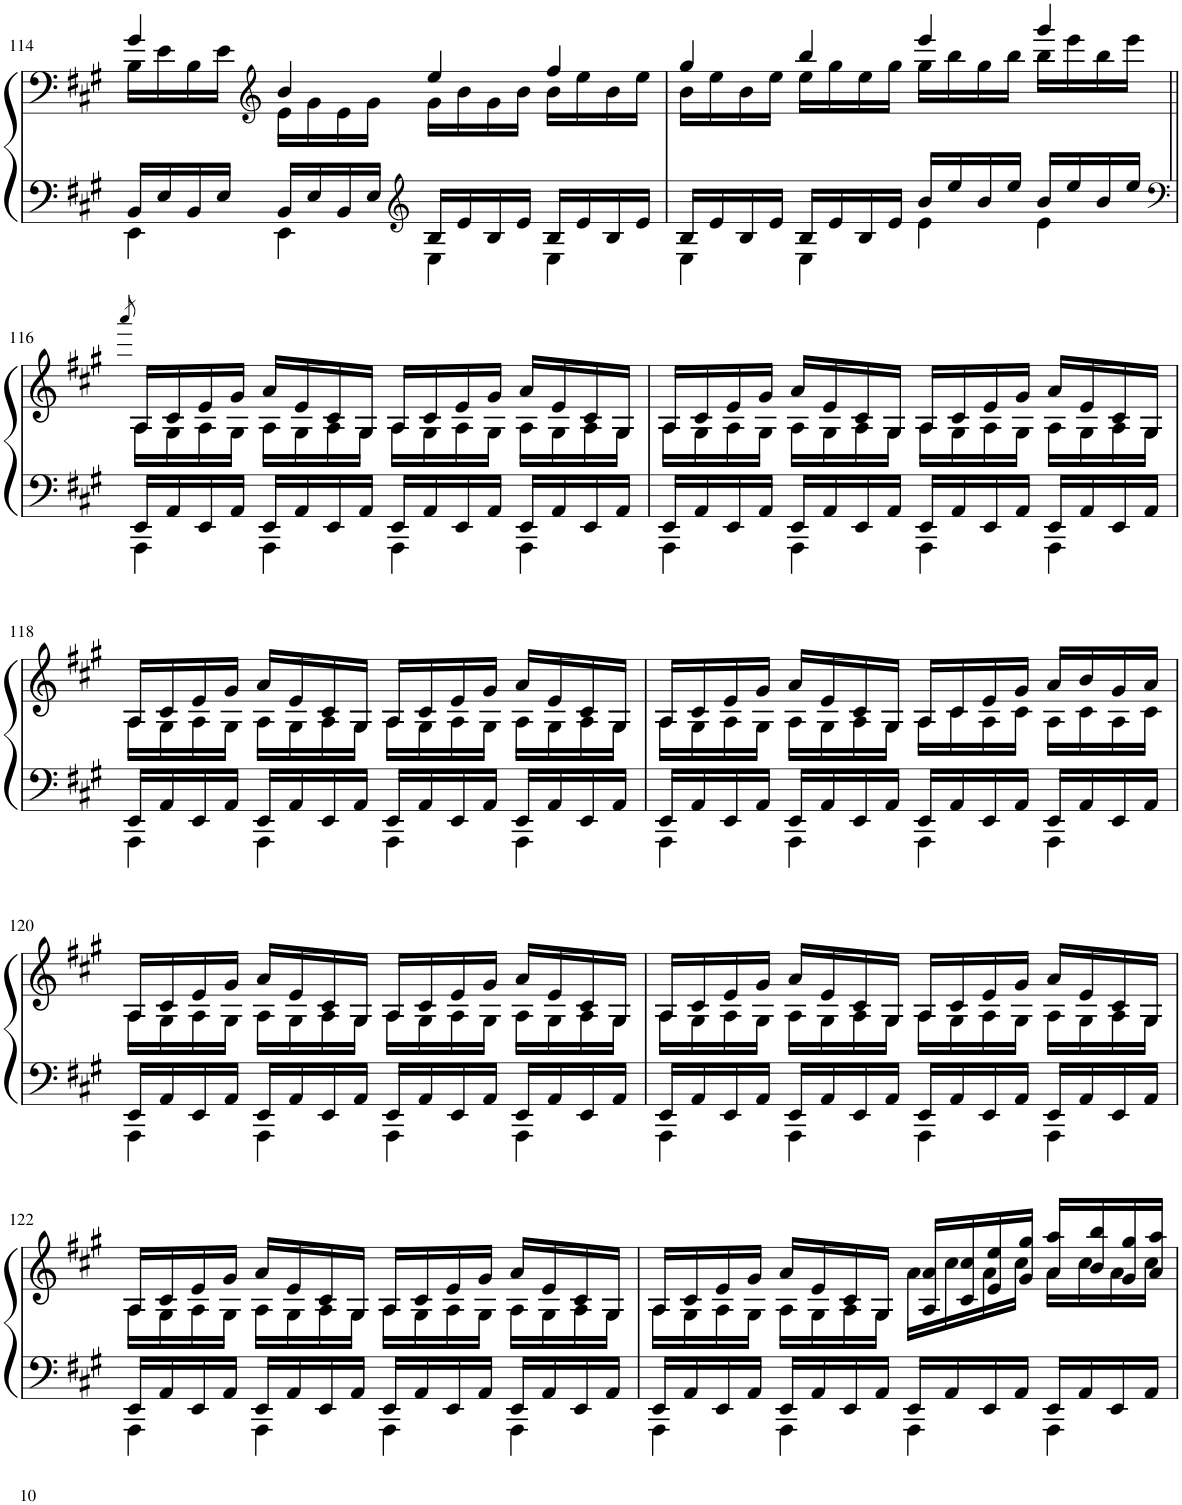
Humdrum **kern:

**kern	**kern
*part1	*part1
*staff2	*staff1
*I"Piano	*
*I'Pno.	*
!!LO:PB:g=z
*clefF4	*clefF4
*k[f#c#g#]	*k[f#c#g#]
*M4/4	*M4/4
=114	=114
*^	*^
16BB/LL	4EE\	4g#/	16B\LL
16E/	.	.	16e\
16BB/	.	.	16B\
16E/JJ	.	.	16e\JJ
*	*	*clefG2	*
16BB/LL	4EE\	4b/	16e\LL
16E/	.	.	16g#\
16BB/	.	.	16e\
16E/JJ	.	.	16g#\JJ
*clefG2	*	*	*
16B/LL	4E\	4ee/	16g#\LL
16e/	.	.	16b\
16B/	.	.	16g#\
16e/JJ	.	.	16b\JJ
16B/LL	4E\	4ff#/	16b\LL
16e/	.	.	16ee\
16B/	.	.	16b\
16e/JJ	.	.	16ee\JJ
=115	=115	=115	=115
16B/LL	4E\	4gg#/	16b\LL
16e/	.	.	16ee\
16B/	.	.	16b\
16e/JJ	.	.	16ee\JJ
16B/LL	4E\	4bb/	16ee\LL
16e/	.	.	16gg#\
16B/	.	.	16ee\
16e/JJ	.	.	16gg#\JJ
16b/LL	4e\	4eee/	16gg#\LL
16ee/	.	.	16bb\
16b/	.	.	16gg#\
16ee/JJ	.	.	16bb\JJ
16b/LL	4e\	4ggg#/	16bb\LL
16ee/	.	.	16eee\
16b/	.	.	16bb\
16ee/JJ	.	.	16eee\JJ
!!LO:LB:g=z	!!
=116||	=116||	=116||	=116||
*clefF4	*	*	*
.	.	8qaaa/	.
16EE/LL	4AAA\	16A/LL	16A\LL
16AA/	.	16c#/	16G#\
16EE/	.	16e/	16A\
16AA/JJ	.	16g#/JJ	16G#\JJ
16EE/LL	4AAA\	16a/LL	16A\LL
16AA/	.	16e/	16G#\
16EE/	.	16c#/	16A\
16AA/JJ	.	16G#/JJ	16G#\JJ
16EE/LL	4AAA\	16A/LL	16A\LL
16AA/	.	16c#/	16G#\
16EE/	.	16e/	16A\
16AA/JJ	.	16g#/JJ	16G#\JJ
16EE/LL	4AAA\	16a/LL	16A\LL
16AA/	.	16e/	16G#\
16EE/	.	16c#/	16A\
16AA/JJ	.	16G#/JJ	16G#\JJ
=117	=117	=117	=117
16EE/LL	4AAA\	16A/LL	16A\LL
16AA/	.	16c#/	16G#\
16EE/	.	16e/	16A\
16AA/JJ	.	16g#/JJ	16G#\JJ
16EE/LL	4AAA\	16a/LL	16A\LL
16AA/	.	16e/	16G#\
16EE/	.	16c#/	16A\
16AA/JJ	.	16G#/JJ	16G#\JJ
16EE/LL	4AAA\	16A/LL	16A\LL
16AA/	.	16c#/	16G#\
16EE/	.	16e/	16A\
16AA/JJ	.	16g#/JJ	16G#\JJ
16EE/LL	4AAA\	16a/LL	16A\LL
16AA/	.	16e/	16G#\
16EE/	.	16c#/	16A\
16AA/JJ	.	16G#/JJ	16G#\JJ
!!LO:LB:g=z	!!
=118	=118	=118	=118
16EE/LL	4AAA\	16A/LL	16A\LL
16AA/	.	16c#/	16G#\
16EE/	.	16e/	16A\
16AA/JJ	.	16g#/JJ	16G#\JJ
16EE/LL	4AAA\	16a/LL	16A\LL
16AA/	.	16e/	16G#\
16EE/	.	16c#/	16A\
16AA/JJ	.	16G#/JJ	16G#\JJ
16EE/LL	4AAA\	16A/LL	16A\LL
16AA/	.	16c#/	16G#\
16EE/	.	16e/	16A\
16AA/JJ	.	16g#/JJ	16G#\JJ
16EE/LL	4AAA\	16a/LL	16A\LL
16AA/	.	16e/	16G#\
16EE/	.	16c#/	16A\
16AA/JJ	.	16G#/JJ	16G#\JJ
=119	=119	=119	=119
16EE/LL	4AAA\	16A/LL	16A\LL
16AA/	.	16c#/	16G#\
16EE/	.	16e/	16A\
16AA/JJ	.	16g#/JJ	16G#\JJ
16EE/LL	4AAA\	16a/LL	16A\LL
16AA/	.	16e/	16G#\
16EE/	.	16c#/	16A\
16AA/JJ	.	16G#/JJ	16G#\JJ
16EE/LL	4AAA\	16A/LL	16A\LL
16AA/	.	16c#/	16c#\
16EE/	.	16e/	16A\
16AA/JJ	.	16g#/JJ	16c#\JJ
16EE/LL	4AAA\	16a/LL	16A\LL
16AA/	.	16b/	16c#\
16EE/	.	16g#/	16A\
16AA/JJ	.	16a/JJ	16c#\JJ
!!LO:LB:g=z	!!
=120	=120	=120	=120
16EE/LL	4AAA\	16A/LL	16A\LL
16AA/	.	16c#/	16G#\
16EE/	.	16e/	16A\
16AA/JJ	.	16g#/JJ	16G#\JJ
16EE/LL	4AAA\	16a/LL	16A\LL
16AA/	.	16e/	16G#\
16EE/	.	16c#/	16A\
16AA/JJ	.	16G#/JJ	16G#\JJ
16EE/LL	4AAA\	16A/LL	16A\LL
16AA/	.	16c#/	16G#\
16EE/	.	16e/	16A\
16AA/JJ	.	16g#/JJ	16G#\JJ
16EE/LL	4AAA\	16a/LL	16A\LL
16AA/	.	16e/	16G#\
16EE/	.	16c#/	16A\
16AA/JJ	.	16G#/JJ	16G#\JJ
=121	=121	=121	=121
16EE/LL	4AAA\	16A/LL	16A\LL
16AA/	.	16c#/	16G#\
16EE/	.	16e/	16A\
16AA/JJ	.	16g#/JJ	16G#\JJ
16EE/LL	4AAA\	16a/LL	16A\LL
16AA/	.	16e/	16G#\
16EE/	.	16c#/	16A\
16AA/JJ	.	16G#/JJ	16G#\JJ
16EE/LL	4AAA\	16A/LL	16A\LL
16AA/	.	16c#/	16G#\
16EE/	.	16e/	16A\
16AA/JJ	.	16g#/JJ	16G#\JJ
16EE/LL	4AAA\	16a/LL	16A\LL
16AA/	.	16e/	16G#\
16EE/	.	16c#/	16A\
16AA/JJ	.	16G#/JJ	16G#\JJ
!!LO:LB:g=z	!!
=122	=122	=122	=122
16EE/LL	4AAA\	16A/LL	16A\LL
16AA/	.	16c#/	16G#\
16EE/	.	16e/	16A\
16AA/JJ	.	16g#/JJ	16G#\JJ
16EE/LL	4AAA\	16a/LL	16A\LL
16AA/	.	16e/	16G#\
16EE/	.	16c#/	16A\
16AA/JJ	.	16G#/JJ	16G#\JJ
16EE/LL	4AAA\	16A/LL	16A\LL
16AA/	.	16c#/	16G#\
16EE/	.	16e/	16A\
16AA/JJ	.	16g#/JJ	16G#\JJ
16EE/LL	4AAA\	16a/LL	16A\LL
16AA/	.	16e/	16G#\
16EE/	.	16c#/	16A\
16AA/JJ	.	16G#/JJ	16G#\JJ
=123	=123	=123	=123
16EE/LL	4AAA\	16A/LL	16A\LL
16AA/	.	16c#/	16G#\
16EE/	.	16e/	16A\
16AA/JJ	.	16g#/JJ	16G#\JJ
16EE/LL	4AAA\	16a/LL	16A\LL
16AA/	.	16e/	16G#\
16EE/	.	16c#/	16A\
16AA/JJ	.	16G#/JJ	16G#\JJ
16EE/LL	4AAA\	16A/ 16a/LL	16a\LL
16AA/	.	16c#/ 16cc#/	16cc#\
16EE/	.	16e/ 16ee/	16a\
16AA/JJ	.	16g#/ 16gg#/JJ	16cc#\JJ
16EE/LL	4AAA\	16a/ 16aa/LL	16a\LL
16AA/	.	16b/ 16bb/	16cc#\
16EE/	.	16g#/ 16gg#/	16a\
16AA/JJ	.	16a/ 16aa/JJ	16cc#\JJ
*v	*v	*	*
*	*v	*v
=	=
*-	*-
